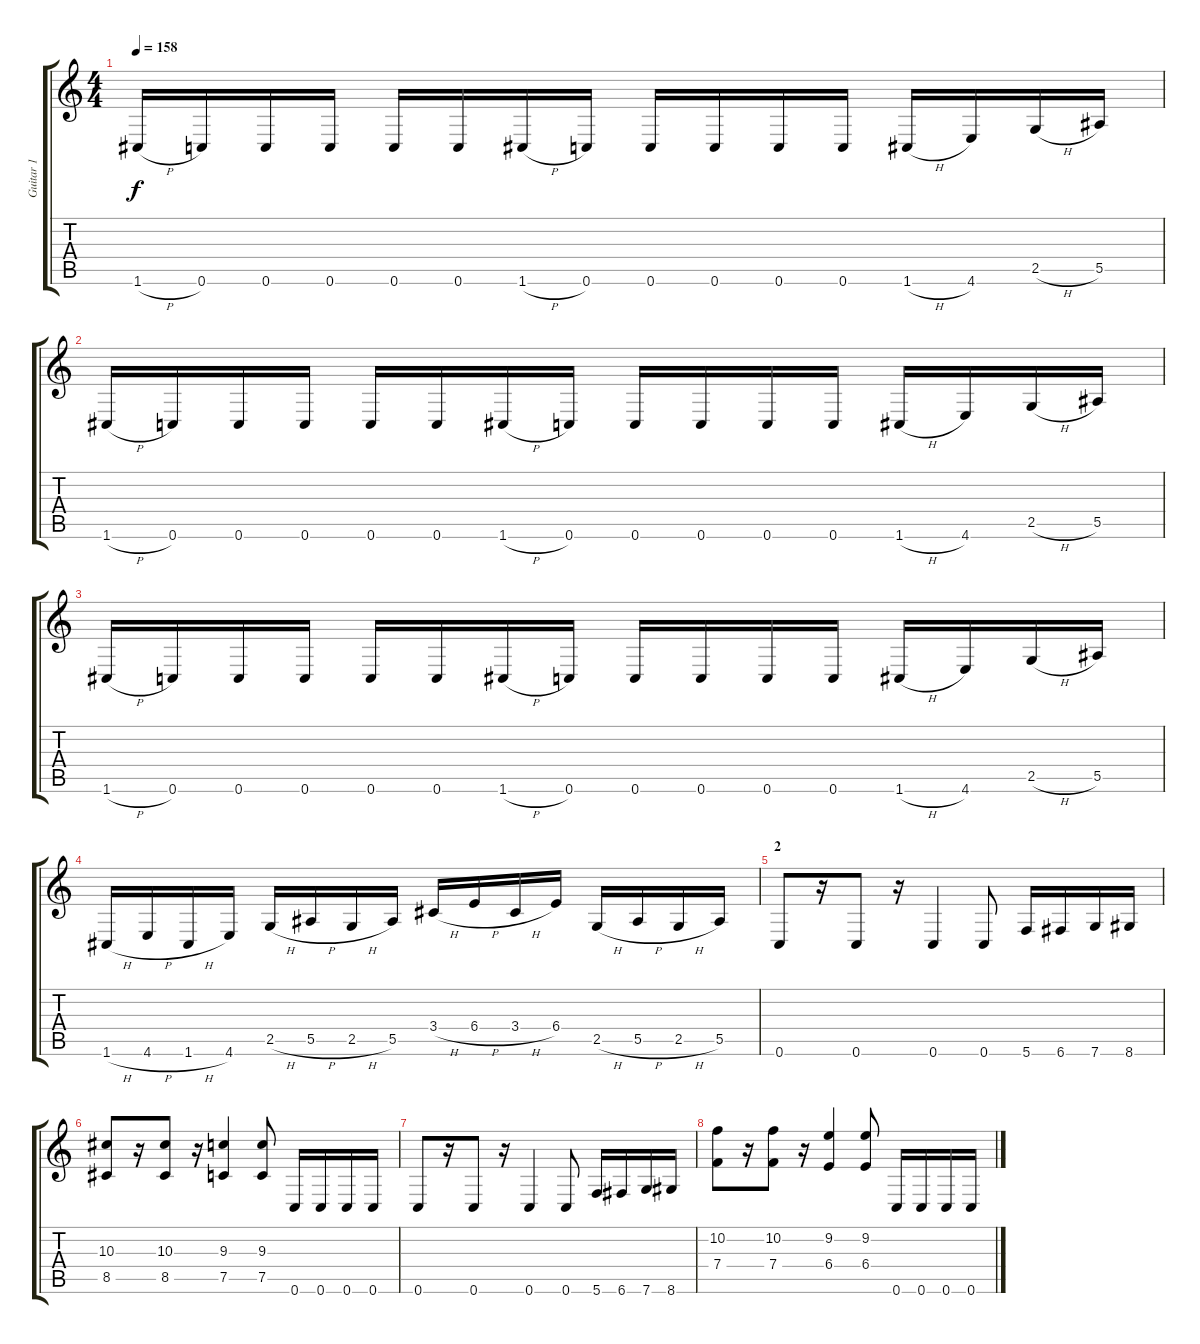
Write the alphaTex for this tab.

\track ("Guitar 1" "Guitar 1") {instrument distortionguitar}
\staff {score tabs}
\tuning (C4 G3 Eb3 Bb2 F2 C2) {hide}
\ts (4 4)
\tempo 158
\clef g2
\ks c
1.6{h}.16{dy f} 0.6.16 0.6.16 0.6.16 0.6.16 0.6.16 1.6{h}.16 0.6.16 0.6.16 0.6.16 0.6.16 0.6.16 1.6{h}.16 4.6.16 2.5{h}.16 5.5.16 |
1.6{h}.16 0.6.16 0.6.16 0.6.16 0.6.16 0.6.16 1.6{h}.16 0.6.16 0.6.16 0.6.16 0.6.16 0.6.16 1.6{h}.16 4.6.16 2.5{h}.16 5.5.16 |
1.6{h}.16 0.6.16 0.6.16 0.6.16 0.6.16 0.6.16 1.6{h}.16 0.6.16 0.6.16 0.6.16 0.6.16 0.6.16 1.6{h}.16 4.6.16 2.5{h}.16 5.5.16 |
1.6{h}.16 4.6{h}.16 1.6{h}.16 4.6.16 2.5{h}.16 5.5{h}.16 2.5{h}.16 5.5.16 3.4{h}.16 6.4{h}.16 3.4{h}.16 6.4.16 2.5{h}.16 5.5{h}.16 2.5{h}.16 5.5.16 |
\section ("" "2")
0.6.8 r.16 0.6.8 r.16 0.6.4 0.6.8 5.6.16 6.6.16 7.6.16 8.6.16 |
(10.3 8.5).8 r.16 (10.3 8.5).8 r.16 (9.3 7.5).4 (9.3 7.5).8 0.6.16 0.6.16 0.6.16 0.6.16 |
0.6.8 r.16 0.6.8 r.16 0.6.4 0.6.8 5.6.16 6.6.16 7.6.16 8.6.16 |
(10.2 7.4).8 r.16 (10.2 7.4).8 r.16 (9.2 6.4).4 (9.2 6.4).8 0.6.16 0.6.16 0.6.16 0.6.16
